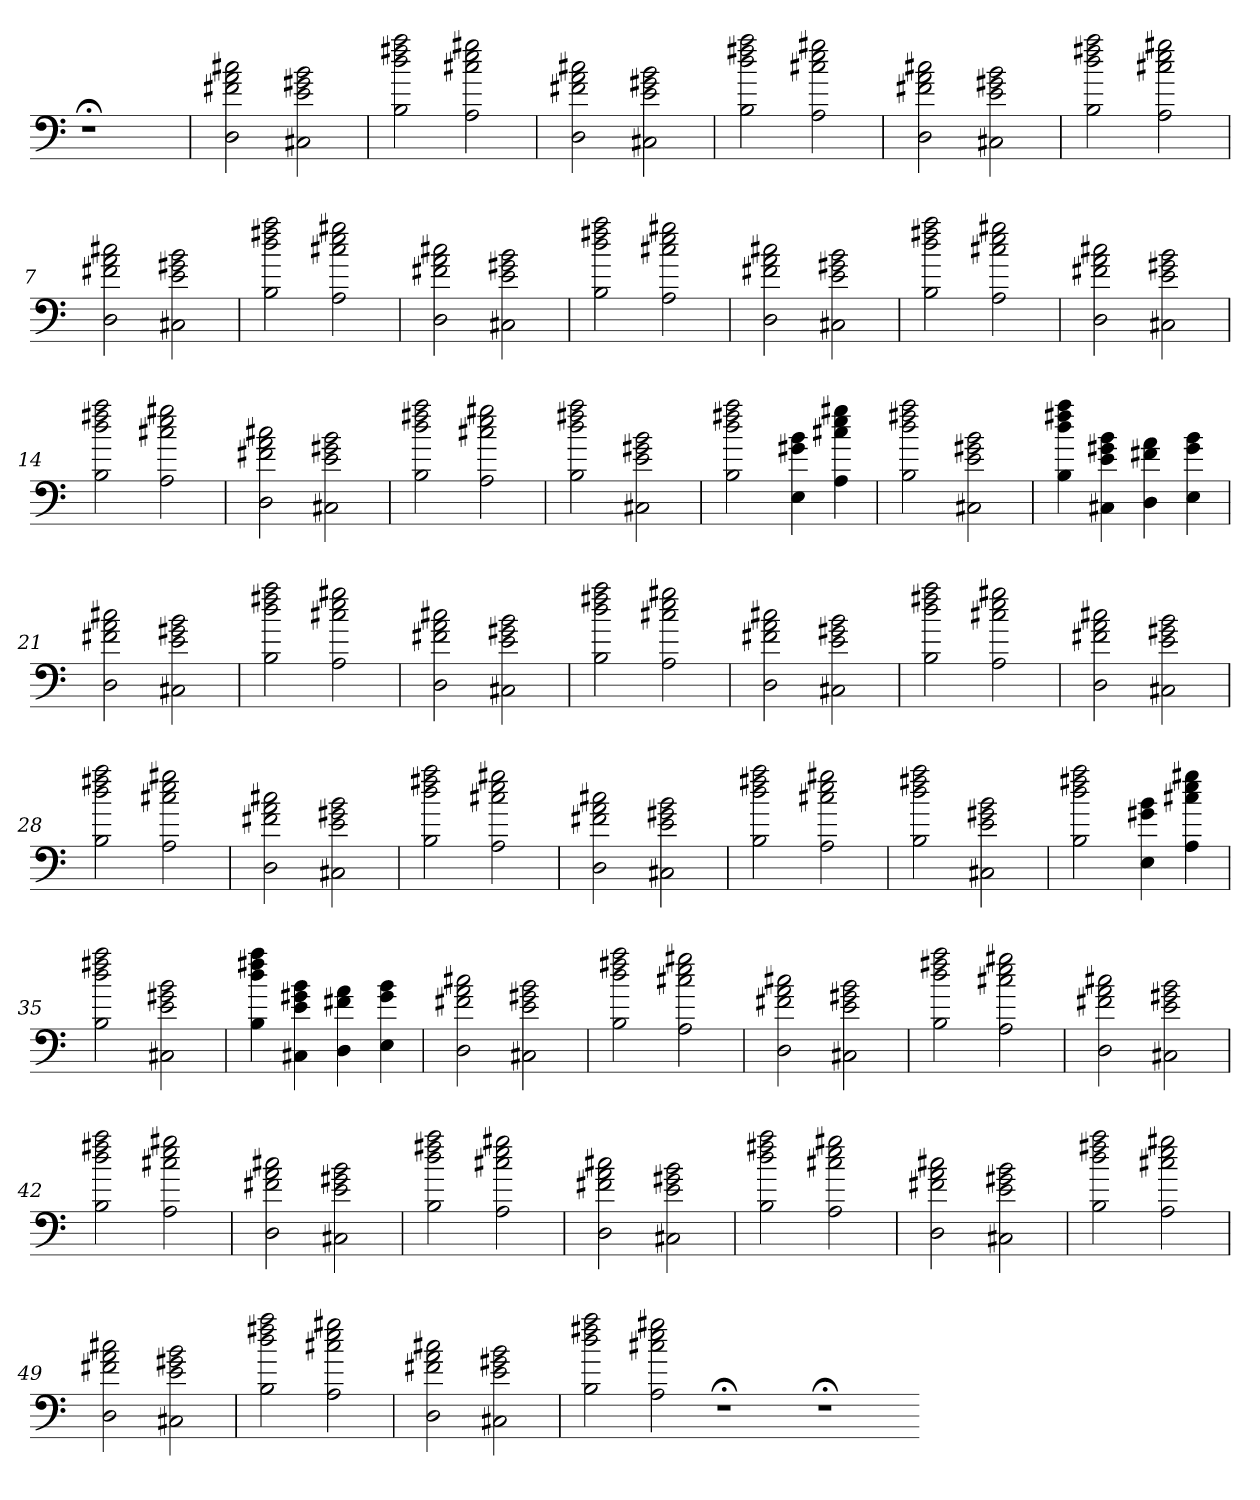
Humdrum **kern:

**kern
*part1
*staff1
=
1r;<
=1
2D 2f#X 2a 2cc#X
2C#X 2e 2g#X 2b
=2
2B 2dd 2ff#X 2aa
2A 2cc#X 2ee 2gg#X
=3
2D 2f#X 2a 2cc#X
2C#X 2e 2g#X 2b
=4
2B 2dd 2ff#X 2aa
2A 2cc#X 2ee 2gg#X
=5
2D 2f#X 2a 2cc#X
2C#X 2e 2g#X 2b
=6
2B 2dd 2ff#X 2aa
2A 2cc#X 2ee 2gg#X
=7
2D 2f#X 2a 2cc#X
2C#X 2e 2g#X 2b
=8
2B 2dd 2ff#X 2aa
2A 2cc#X 2ee 2gg#X
=9
2D 2f#X 2a 2cc#X
2C#X 2e 2g#X 2b
=10
2B 2dd 2ff#X 2aa
2A 2cc#X 2ee 2gg#X
=11
2D 2f#X 2a 2cc#X
2C#X 2e 2g#X 2b
=12
2B 2dd 2ff#X 2aa
2A 2cc#X 2ee 2gg#X
=13
2D 2f#X 2a 2cc#X
2C#X 2e 2g#X 2b
=14
2B 2dd 2ff#X 2aa
2A 2cc#X 2ee 2gg#X
=15
2D 2f#X 2a 2cc#X
2C#X 2e 2g#X 2b
=16
2B 2dd 2ff#X 2aa
2A 2cc#X 2ee 2gg#X
=17
2B 2dd 2ff#X 2aa
2C#X 2e 2g#X 2b
=18
2B 2dd 2ff#X 2aa
4E 4g#X 4b
4A 4cc#X 4ee 4gg#X
=19
2B 2dd 2ff#X 2aa
2C#X 2e 2g#X 2b
=20
4B 4dd 4ff#X 4aa
4C#X 4e 4g#X 4b
4D 4f#X 4a
4E 4g# 4b
=21
2D 2f#X 2a 2cc#X
2C#X 2e 2g#X 2b
=22
2B 2dd 2ff#X 2aa
2A 2cc#X 2ee 2gg#X
=23
2D 2f#X 2a 2cc#X
2C#X 2e 2g#X 2b
=24
2B 2dd 2ff#X 2aa
2A 2cc#X 2ee 2gg#X
=25
2D 2f#X 2a 2cc#X
2C#X 2e 2g#X 2b
=26
2B 2dd 2ff#X 2aa
2A 2cc#X 2ee 2gg#X
=27
2D 2f#X 2a 2cc#X
2C#X 2e 2g#X 2b
=28
2B 2dd 2ff#X 2aa
2A 2cc#X 2ee 2gg#X
=29
2D 2f#X 2a 2cc#X
2C#X 2e 2g#X 2b
=30
2B 2dd 2ff#X 2aa
2A 2cc#X 2ee 2gg#X
=31
2D 2f#X 2a 2cc#X
2C#X 2e 2g#X 2b
=32
2B 2dd 2ff#X 2aa
2A 2cc#X 2ee 2gg#X
=33
2B 2dd 2ff#X 2aa
2C#X 2e 2g#X 2b
=34
2B 2dd 2ff#X 2aa
4E 4g#X 4b
4A 4cc#X 4ee 4gg#X
=35
2B 2dd 2ff#X 2aa
2C#X 2e 2g#X 2b
=36
4B 4dd 4ff#X 4aa
4C#X 4e 4g#X 4b
4D 4f#X 4a
4E 4g# 4b
=37
2D 2f#X 2a 2cc#X
2C#X 2e 2g#X 2b
=38
2B 2dd 2ff#X 2aa
2A 2cc#X 2ee 2gg#X
=39
2D 2f#X 2a 2cc#X
2C#X 2e 2g#X 2b
=40
2B 2dd 2ff#X 2aa
2A 2cc#X 2ee 2gg#X
=41
2D 2f#X 2a 2cc#X
2C#X 2e 2g#X 2b
=42
2B 2dd 2ff#X 2aa
2A 2cc#X 2ee 2gg#X
=43
2D 2f#X 2a 2cc#X
2C#X 2e 2g#X 2b
=44
2B 2dd 2ff#X 2aa
2A 2cc#X 2ee 2gg#X
=45
2D 2f#X 2a 2cc#X
2C#X 2e 2g#X 2b
=46
2B 2dd 2ff#X 2aa
2A 2cc#X 2ee 2gg#X
=47
2D 2f#X 2a 2cc#X
2C#X 2e 2g#X 2b
=48
2B 2dd 2ff#X 2aa
2A 2cc#X 2ee 2gg#X
=49
2D 2f#X 2a 2cc#X
2C#X 2e 2g#X 2b
=50
2B 2dd 2ff#X 2aa
2A 2cc#X 2ee 2gg#X
=51
2D 2f#X 2a 2cc#X
2C#X 2e 2g#X 2b
=52
2B 2dd 2ff#X 2aa
2A 2cc#X 2ee 2gg#X
1r;<
1r;<
=-
*-
